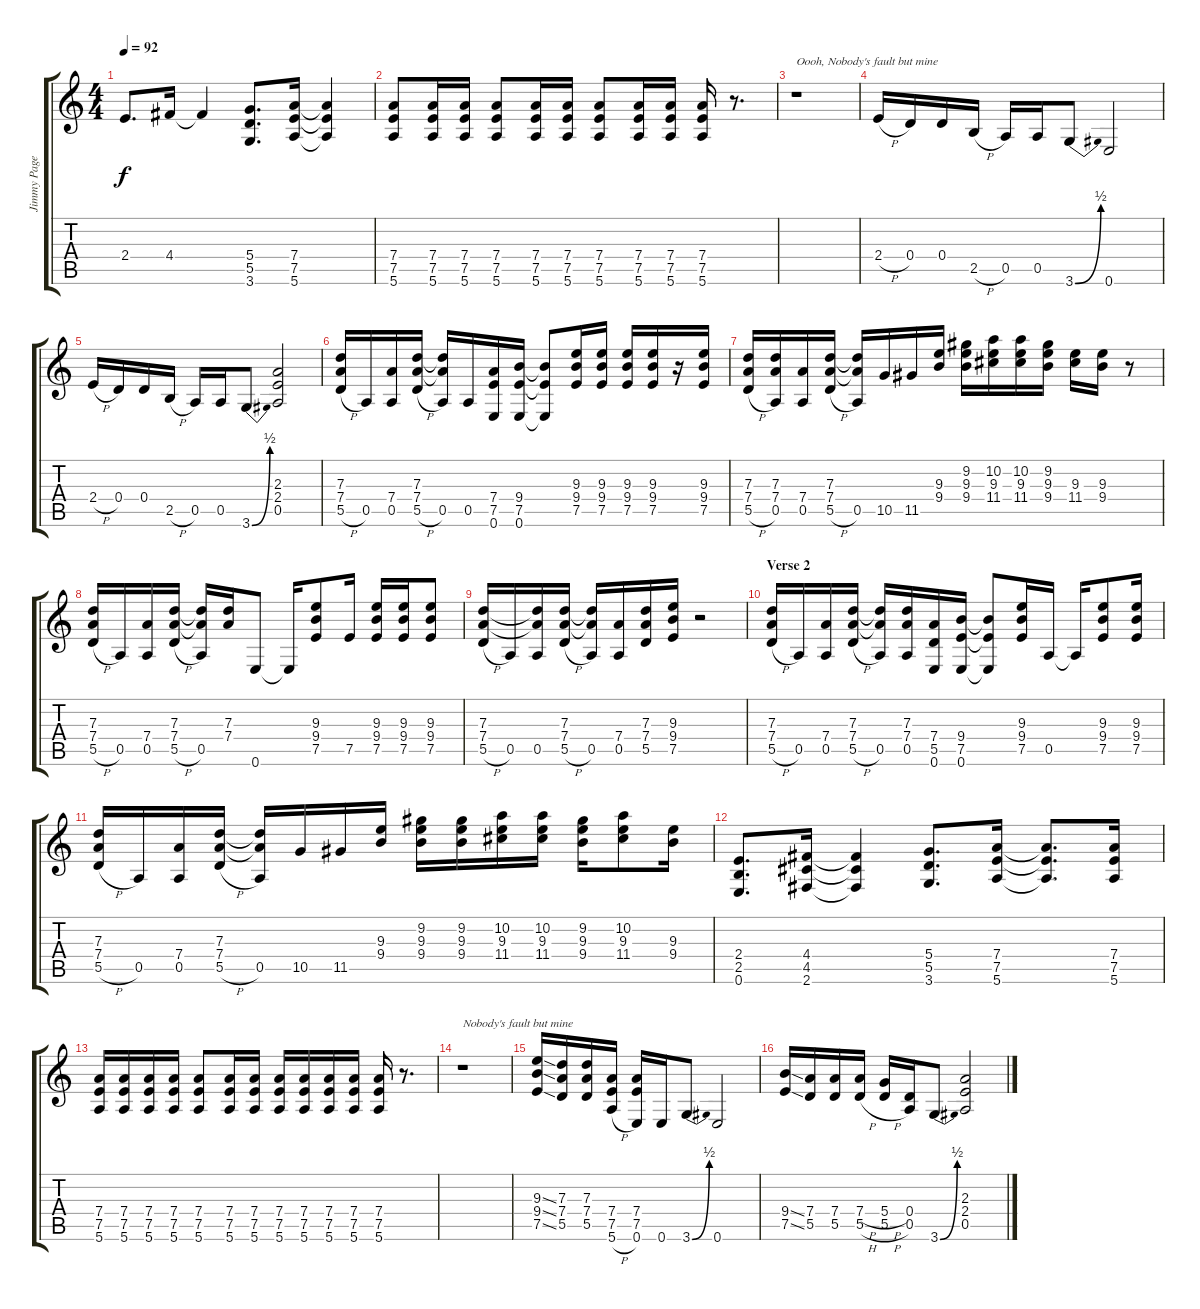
\track ("Jimmy Page 2" "Jimmy Page") {instrument distortionguitar}
\staff {score tabs}
\tuning (E4 B3 G3 D3 A2 E2) {hide}
\ts (4 4)
\tempo 92
\clef g2
\ks c
2.4.8{d dy f} 4.4.16 4.4{t}.4 (5.4 5.5 3.6).8{d} (7.4 7.5 5.6).16 (7.4{t} 7.5{t} 5.6{t}).4 |
(7.4 7.5 5.6).8 (7.4 7.5 5.6).16 (7.4 7.5 5.6).16 (7.4 7.5 5.6).8 (7.4 7.5 5.6).16 (7.4 7.5 5.6).16 (7.4 7.5 5.6).8 (7.4 7.5 5.6).16 (7.4 7.5 5.6).16 (7.4 7.5 5.6).16 r.8{d} |
r.1{txt "Oooh, Nobody's fault but mine"} |
2.4{h}.16 0.4.16 0.4.16 2.5{h}.16 0.5.16 0.5.16 3.6{be (bend 0 0 60 2)}.8 0.6.2 |
2.4{h}.16 0.4.16 0.4.16 2.5{h}.16 0.5.16 0.5.16 3.6{be (bend 0 0 60 2)}.8 (2.3 2.4 0.5).2 |
(7.3 7.4 5.5{h}).16 0.5.16 (7.4 0.5).16 (7.3 7.4 5.5{h}).16 (7.3{t} 7.4{t} 0.5).16 0.5.16 (7.4 7.5 0.6).16 (9.4 7.5 0.6).16 (9.4{t} 7.5{t} 0.6{t}).8 (9.3 9.4 7.5).16 (9.3 9.4 7.5).16 (9.3 9.4 7.5).16 (9.3 9.4 7.5).16 r.16 (9.3 9.4 7.5).16 |
(7.3 7.4 5.5{h}).16 (7.3 7.4 0.5).16 (7.4 0.5).16 (7.3 7.4 5.5{h}).16 (7.3{t} 7.4{t} 0.5).16 10.5.16 11.5.16 (9.3 9.4).16 (9.2 9.3 9.4).16 (10.2 9.3 11.4).16 (10.2 9.3 11.4).16 (9.2 9.3 9.4).16 (9.3 11.4).16 (9.3 9.4).16 r.8 |
(7.3 7.4 5.5{h}).16 0.5.16 (7.4 0.5).16 (7.3 7.4 5.5{h}).16 (7.3{t} 7.4{t} 0.5).16 (7.3 7.4).16 0.6.8 0.6{t}.16 (9.3 9.4 7.5).8 7.5.16 (9.3 9.4 7.5).16 (9.3 9.4 7.5).16 (9.3 9.4 7.5).8 |
(7.3 7.4 5.5{h}).16 0.5.16 (7.3{t} 7.4{t} 0.5).16 (7.3 7.4 5.5{h}).16 (7.3{t} 7.4{t} 0.5).16 (7.4 0.5).16 (7.3 7.4 5.5).16 (9.3 9.4 7.5).16 r.2 |
\section ("" "Verse 2")
(7.3 7.4 5.5{h}).16 0.5.16 (7.4 0.5).16 (7.3 7.4 5.5{h}).16 (7.3{t} 7.4{t} 0.5).16 (7.3 7.4 0.5).16 (7.4 5.5 0.6).16 (9.4 7.5 0.6).16 (9.4{t} 7.5{t} 0.6{t}).8 (9.3 9.4 7.5).16 0.5.16 0.5{t}.16 (9.3 9.4 7.5).8 (9.3 9.4 7.5).16 |
(7.3 7.4 5.5{h}).16 0.5.16 (7.4 0.5).16 (7.3 7.4 5.5{h}).16 (7.3{t} 7.4{t} 0.5).16 10.5.16 11.5.16 (9.3 9.4).16 (9.2 9.3 9.4).16 (9.2 9.3 9.4).16 (10.2 9.3 11.4).16 (10.2 9.3 11.4).16 (9.2 9.3 9.4).16 (10.2 9.3 11.4).8 (9.3 9.4).16 |
(2.4 2.5 0.6).8{d} (4.4 4.5 2.6).16 (4.4{t} 4.5{t} 2.6{t}).4 (5.4 5.5 3.6).8{d} (7.4 7.5 5.6).16 (7.4{t} 7.5{t} 5.6{t}).8{d} (7.4 7.5 5.6).16 |
(7.4 7.5 5.6).16 (7.4 7.5 5.6).16 (7.4 7.5 5.6).16 (7.4 7.5 5.6).16 (7.4 7.5 5.6).8 (7.4 7.5 5.6).16 (7.4 7.5 5.6).16 (7.4 7.5 5.6).16 (7.4 7.5 5.6).16 (7.4 7.5 5.6).16 (7.4 7.5 5.6).16 (7.4 7.5 5.6).16 r.8{d} |
r.1{txt "Nobody's fault but mine"} |
(9.3{ss} 9.4{ss} 7.5{ss}).16 (7.3 7.4 5.5).16 (7.3 7.4 5.5).16 (7.4 7.5 5.6{h}).16 (7.4 7.5 0.6).16 0.6.16 3.6{be (bend 0 0 60 2)}.8 0.6.2 |
(9.4{ss} 7.5{ss}).16 (7.4 5.5).16 (7.4 5.5).16 (7.4{h} 5.5{h}).16 (5.4{h} 5.5{h}).16 (0.4 0.5).16 3.6{be (bend 0 0 60 2)}.8 (2.3 2.4 0.5).2
